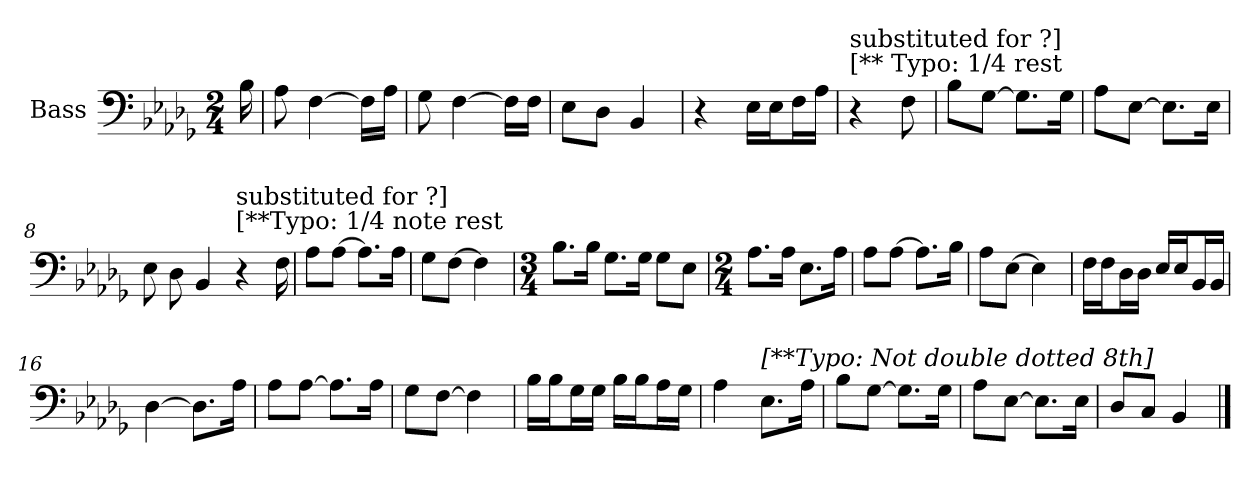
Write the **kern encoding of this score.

**kern
*part1
*staff1
*I"Bass
*I'B.
*clefF4
*k[b-e-a-d-g-]
*M2/4
=
16B-\
=1
8A-\
[4F\
16F\LL]
16A-\JJ
=2
8G-\
[4F\
16F\LL]
16F\JJ
=3
8E-\L
8D-\J
4BB-/
=4
4r
16E-\LL
16E-\J
16F\L
16A-\JJ
=5
!LO:TX:a:t=[** Typo&colon; 1/4 rest
!LO:TX:a:t=substituted for ?]
4r
8F\
=6
8B-\L
[8G-\J
8.G-\L]
16G-\Jk
=7
8A-\L
[8E-\J
8.E-\L]
16E-\Jk
!!LO:LB:g=z
=8
8E-\
8D-\
4BB-/
!LO:TX:a:t=[**Typo&colon; 1/4 note rest
!LO:TX:a:t=substituted for ?]
4r
16F\
=9
8A-\L
[8A-\J
8.A-\L]
16A-\Jk
=10
8G-\L
[8F\J
4F\]
=11
*M3/4
8.B-\L
16B-\Jk
8.G-\L
16G-\Jk
8G-\L
8E-\J
!!LO:LB:g=z
=12
*M2/4
8.A-\L
16A-\Jk
8.E-\L
16A-\Jk
=13
8A-\L
[8A-\J
8.A-\L]
16B-\Jk
=14
8A-\L
[8E-\J
4E-\]
=15
16F\LL
16F\J
16D-\L
16D-\JJ
16E-/LL
16E-/J
16BB-/L
16BB-/JJ
=16
[4D-\
8.D-\L]
16A-\Jk
=17
8A-\L
[8A-\J
8.A-\L]
16A-\Jk
=18
8G-\L
[8F\J
4F\]
!!LO:LB:g=z
=19
16B-\LL
16B-\J
16G-\L
16G-\JJ
16B-\LL
16B-\J
16A-\L
16G-\JJ
=20
4A-\
!LO:TX:a:t=[**Typo&colon; Not double dotted 8th]
8.E-\L
16A-\Jk
=21
8B-\L
[8G-\J
8.G-\L]
16G-\Jk
=22
8A-\L
[8E-\J
8.E-\L]
16E-\Jk
=23
8D-/L
8C/J
4BB-/
==
*-
